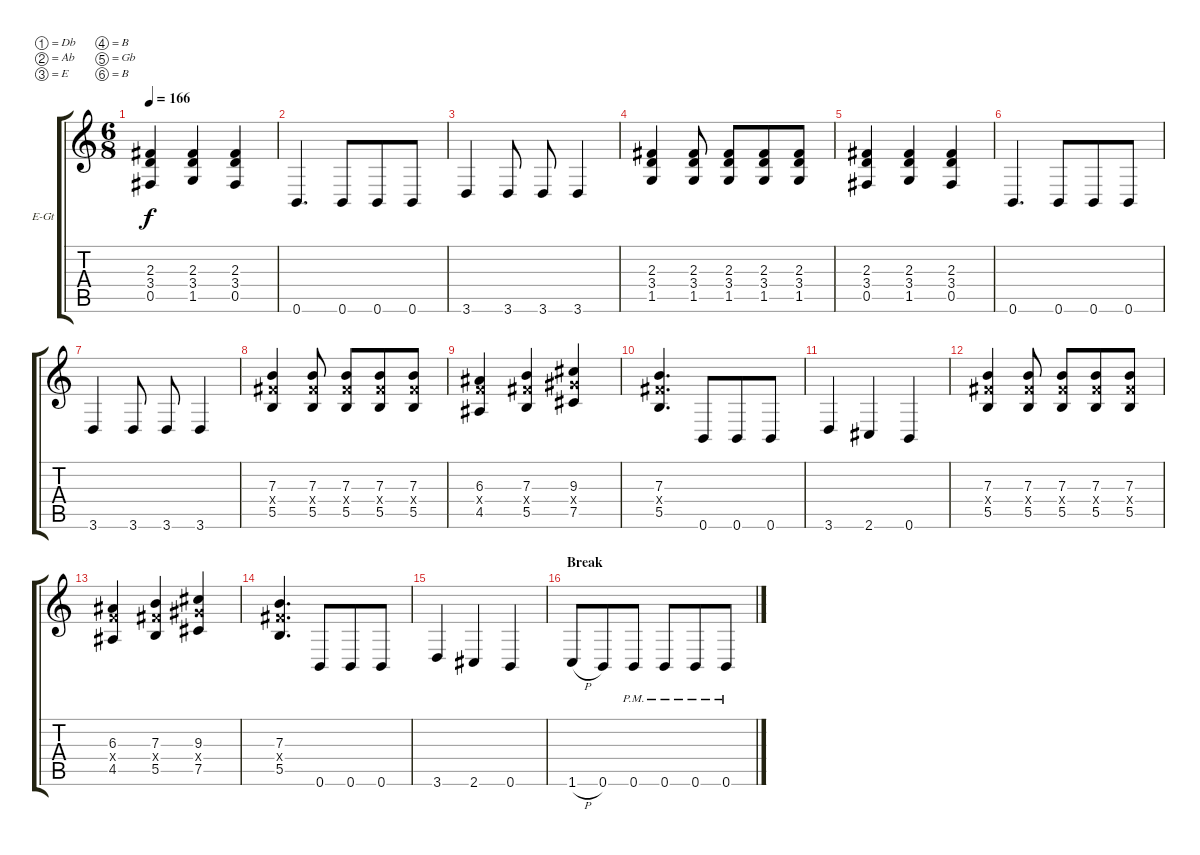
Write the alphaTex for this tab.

\bracketExtendMode groupsimilarinstruments
\firstSystemTrackNameOrientation horizontal
\otherSystemsTrackNameOrientation horizontal
\track ("Right guitar" "E-Gt") {instrument overdrivenguitar}
\staff {score tabs}
\tuning (Db4 Ab3 E3 B2 Gb2 B1)
\ts (6 8)
\tempo 166
\clef g2
\ks c
(2.3 3.4 0.5).4{dy f} (2.3 3.4 1.5).4 (2.3 3.4 0.5).4 |
0.6.4{d} 0.6.8 0.6.8 0.6.8 |
3.6.4 3.6.8 3.6.8 3.6.4 |
(2.3 3.4 1.5).4 (2.3 3.4 1.5).8 (2.3 3.4 1.5).8 (1.5 3.4 2.3).8 (1.5 3.4 2.3).8 |
(2.3 3.4 0.5).4 (2.3 3.4 1.5).4 (2.3 3.4 0.5).4 |
0.6.4{d} 0.6.8 0.6.8 0.6.8 |
3.6.4 3.6.8 3.6.8 3.6.4 |
(5.5 7.3 7.4{x}).4 (5.5 7.3 7.4{x}).8 (5.5 7.3 7.4{x}).8 (5.5 7.3 7.4{x}).8 (5.5 7.3 7.4{x}).8 |
(4.5 6.3 6.4{x}).4 (5.5 7.3 7.4{x}).4 (7.5 9.3 9.4{x}).4 |
(5.5 7.3 7.4{x}).4{d} 0.6.8 0.6.8 0.6.8 |
3.6.4 2.6.4 0.6.4 |
(5.5 7.3 7.4{x}).4 (5.5 7.3 7.4{x}).8 (5.5 7.3 7.4{x}).8 (5.5 7.3 7.4{x}).8 (5.5 7.3 7.4{x}).8 |
(4.5 6.3 6.4{x}).4 (5.5 7.3 7.4{x}).4 (7.5 9.3 9.4{x}).4 |
(5.5 7.3 7.4{x}).4{d} 0.6.8 0.6.8 0.6.8 |
3.6.4 2.6.4 0.6.4 |
\section ("" "Break")
1.6{h}.8 0.6.8 0.6{pm}.8 0.6{pm}.8 0.6{pm}.8 0.6{pm}.8
